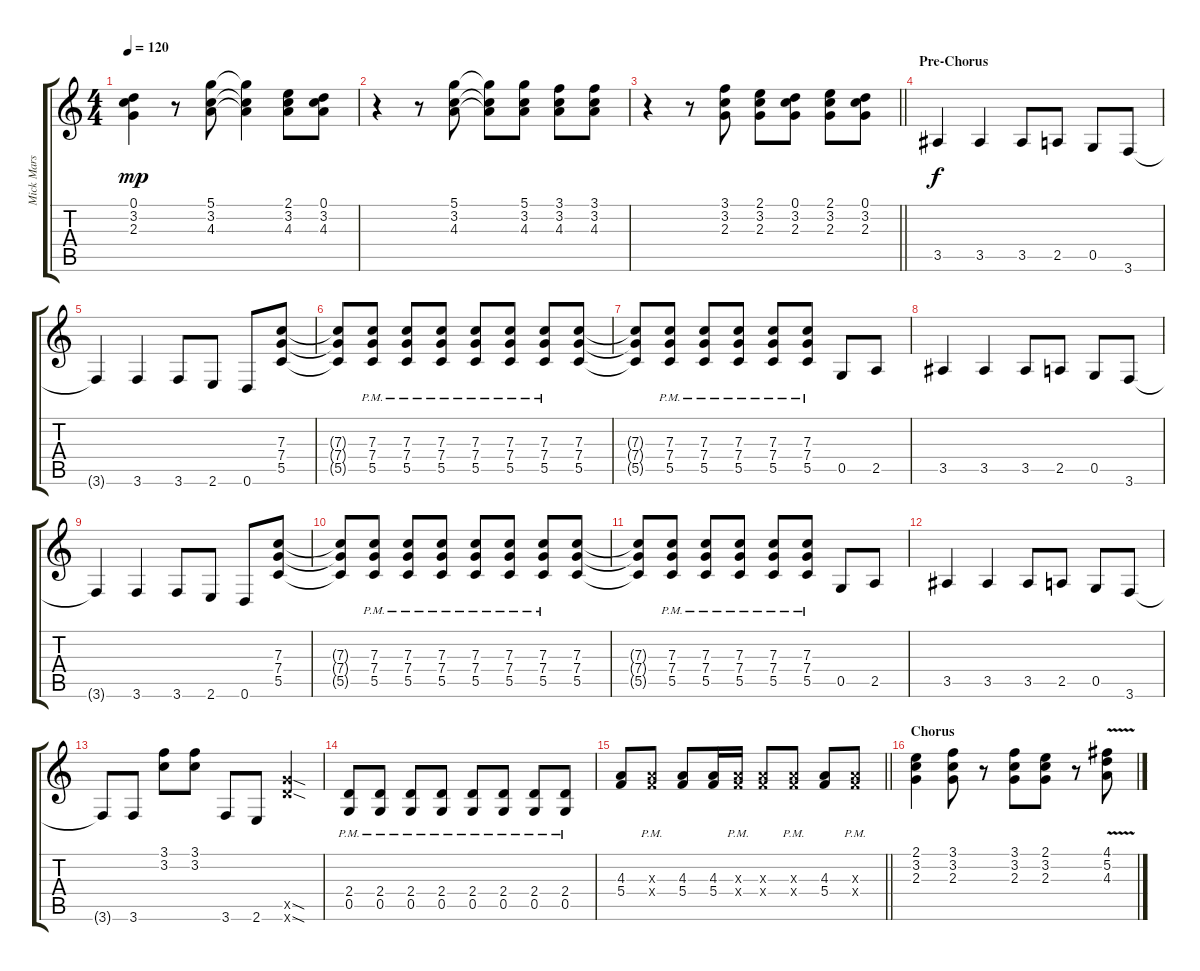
\track ("Mick Mars - Rhytm - Guitar I" "Mick Mars ") {instrument distortionguitar}
\staff {score tabs}
\tuning (D4 A3 F3 C3 G2 D2) {hide}
\ts (4 4)
\tempo 120
\clef g2
\ks c
(0.1{t} 3.2{t} 2.3{t}).4{dy mp} r.8 (5.1 3.2 4.3).8 (5.1{t} 3.2{t} 4.3{t}).4 (2.1 3.2 4.3).8 (0.1 3.2 4.3).8 |
r.4 r.8 (5.1 3.2 4.3).8 (5.1{t} 3.2{t} 4.3{t}).8 (5.1 3.2 4.3).8 (3.1 3.2 4.3).8 (3.1 3.2 4.3).8 |
\barLineRight lightlight
r.4 r.8 (3.1 3.2 2.3).8 (2.1 3.2 2.3).8 (0.1 3.2 2.3).8 (2.1 3.2 2.3).8 (0.1 3.2 2.3).8 |
\section ("" "Pre-Chorus")
3.5.4{dy f} 3.5.4 3.5.8 2.5.8 0.5.8 3.6.8 |
3.6{t}.4 3.6.4 3.6.8 2.6.8 0.6.8 (7.3 7.4 5.5).8 |
(7.3{t} 7.4{t} 5.5{t}).8 (7.3{pm} 7.4{pm} 5.5{pm}).8 (7.3{pm} 7.4{pm} 5.5{pm}).8 (7.3{pm} 7.4{pm} 5.5{pm}).8 (7.3{pm} 7.4{pm} 5.5{pm}).8 (7.3{pm} 7.4{pm} 5.5{pm}).8 (7.3{pm} 7.4{pm} 5.5{pm}).8 (7.3 7.4 5.5).8 |
(7.3{t} 7.4{t} 5.5{t}).8 (7.3{pm} 7.4{pm} 5.5{pm}).8 (7.3{pm} 7.4{pm} 5.5{pm}).8 (7.3{pm} 7.4{pm} 5.5{pm}).8 (7.3{pm} 7.4{pm} 5.5{pm}).8 (7.3{pm} 7.4{pm} 5.5{pm}).8 0.5.8 2.5.8 |
3.5.4 3.5.4 3.5.8 2.5.8 0.5.8 3.6.8 |
3.6{t}.4 3.6.4 3.6.8 2.6.8 0.6.8 (7.3 7.4 5.5).8 |
(7.3{t} 7.4{t} 5.5{t}).8 (7.3{pm} 7.4{pm} 5.5{pm}).8 (7.3{pm} 7.4{pm} 5.5{pm}).8 (7.3{pm} 7.4{pm} 5.5{pm}).8 (7.3{pm} 7.4{pm} 5.5{pm}).8 (7.3{pm} 7.4{pm} 5.5{pm}).8 (7.3{pm} 7.4{pm} 5.5{pm}).8 (7.3 7.4 5.5).8 |
(7.3{t} 7.4{t} 5.5{t}).8 (7.3{pm} 7.4{pm} 5.5{pm}).8 (7.3{pm} 7.4{pm} 5.5{pm}).8 (7.3{pm} 7.4{pm} 5.5{pm}).8 (7.3{pm} 7.4{pm} 5.5{pm}).8 (7.3{pm} 7.4{pm} 5.5{pm}).8 0.5.8 2.5.8 |
3.5.4 3.5.4 3.5.8 2.5.8 0.5.8 3.6.8 |
3.6{t}.8 3.6.8 (3.1 3.2).8 (3.1 3.2).8 3.6.8 2.6.8 (12.5{sod x} 12.6{sod x}).4 |
(2.4{pm} 0.5{pm}).8 (2.4{pm} 0.5{pm}).8 (2.4{pm} 0.5{pm}).8 (2.4{pm} 0.5{pm}).8 (2.4{pm} 0.5{pm}).8 (2.4{pm} 0.5{pm}).8 (2.4{pm} 0.5{pm}).8 (2.4{pm} 0.5{pm}).8 |
\barLineRight lightlight
(4.3 5.4).8 (4.3{pm x} 5.4{pm x}).8 (4.3 5.4).8 (4.3 5.4).16 (4.3{pm x} 5.4{pm x}).16 (4.3{x} 5.4{x}).8 (4.3{pm x} 5.4{pm x}).8 (4.3 5.4).8 (4.3{pm x} 5.4{pm x}).8 |
\section ("" "Chorus")
(2.1 3.2 2.3).4 (3.1 3.2 2.3).8 r.8 (3.1 3.2 2.3).8 (2.1 3.2 2.3).8 r.8 (4.1{v} 5.2{v} 4.3{v}).8
